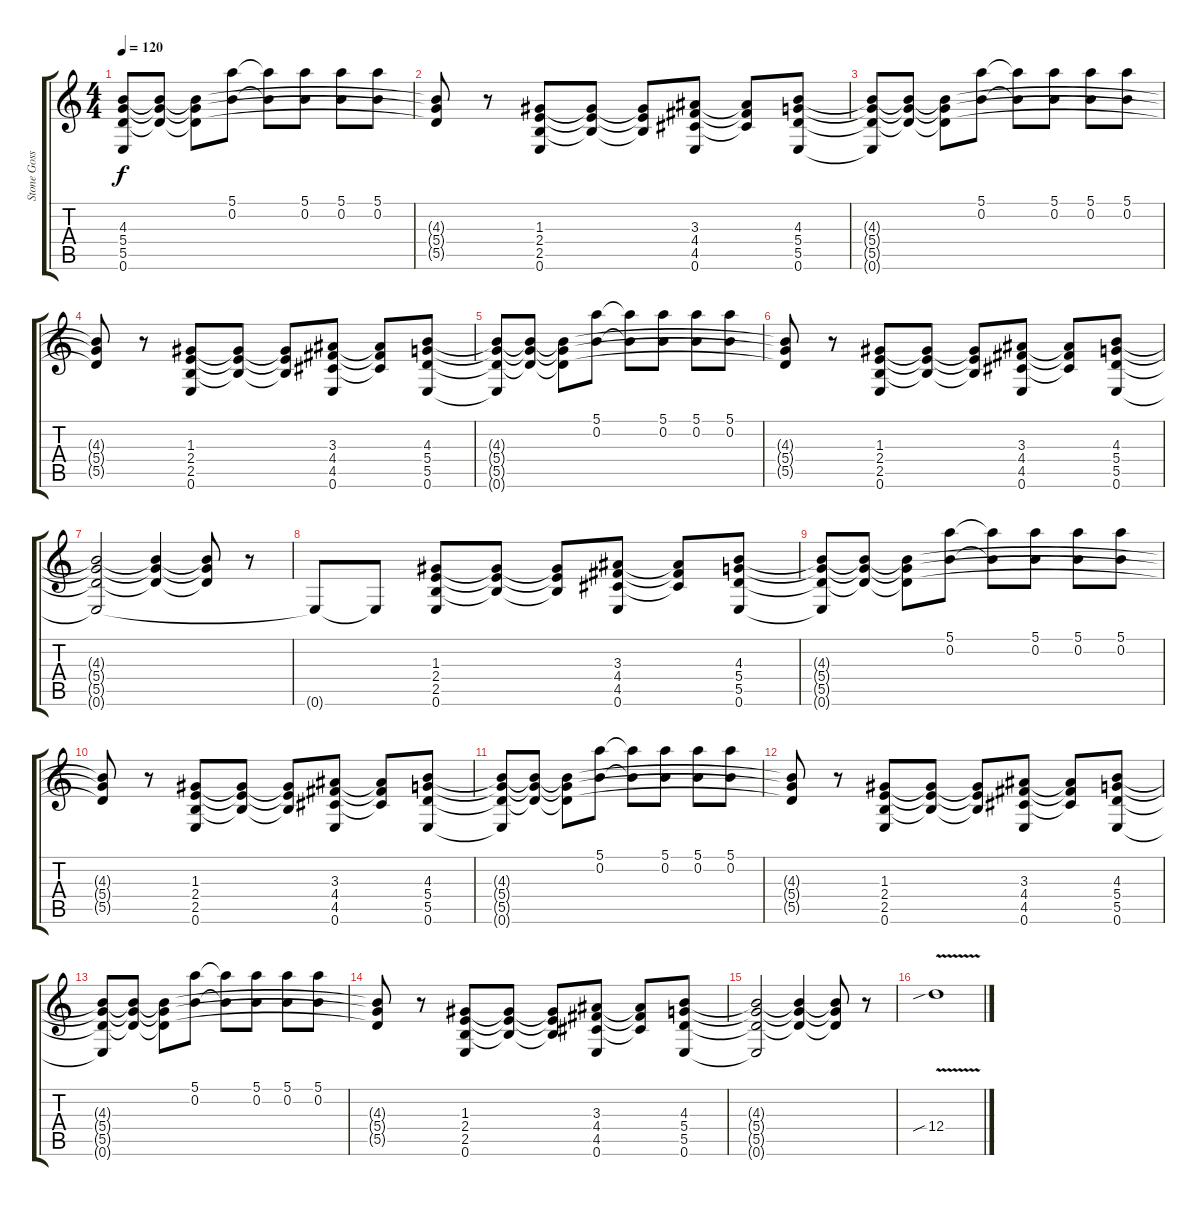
\track ("Stone Gossard" "Stone Goss") {instrument overdrivenguitar}
\staff {score tabs}
\tuning (E4 B3 G3 D3 A2 E2) {hide}
\ts (4 4)
\tempo 120
\clef g2
\ks c
(4.3{t} 5.4{t} 5.5{t} 0.6{t}).8{dy f} (4.3{t} 5.4{t} 5.5{t}).8 (4.3{t} 5.4{t} 5.5{t}).8 (5.1 0.2).8 (5.1{t} 0.2{t}).8 (5.1 0.2).8 (5.1 0.2).8 (5.1 0.2).8 |
(4.3{t} 5.4{t} 5.5{t}).8 r.8 (1.3 2.4 2.5 0.6).8 (1.3{t} 2.4{t} 2.5{t}).8 (1.3{t} 2.4{t} 2.5{t}).8 (3.3 4.4 4.5 0.6).8 (3.3{t} 4.4{t} 4.5{t}).8 (4.3 5.4 5.5 0.6).8 |
(4.3{t} 5.4{t} 5.5{t} 0.6{t}).8 (4.3{t} 5.4{t} 5.5{t}).8 (4.3{t} 5.4{t} 5.5{t}).8 (5.1 0.2).8 (5.1{t} 0.2{t}).8 (5.1 0.2).8 (5.1 0.2).8 (5.1 0.2).8 |
(4.3{t} 5.4{t} 5.5{t}).8 r.8 (1.3 2.4 2.5 0.6).8 (1.3{t} 2.4{t} 2.5{t}).8 (1.3{t} 2.4{t} 2.5{t}).8 (3.3 4.4 4.5 0.6).8 (3.3{t} 4.4{t} 4.5{t}).8 (4.3 5.4 5.5 0.6).8 |
(4.3{t} 5.4{t} 5.5{t} 0.6{t}).8 (4.3{t} 5.4{t} 5.5{t}).8 (4.3{t} 5.4{t} 5.5{t}).8 (5.1 0.2).8 (5.1{t} 0.2{t}).8 (5.1 0.2).8 (5.1 0.2).8 (5.1 0.2).8 |
(4.3{t} 5.4{t} 5.5{t}).8 r.8 (1.3 2.4 2.5 0.6).8 (1.3{t} 2.4{t} 2.5{t}).8 (1.3{t} 2.4{t} 2.5{t}).8 (3.3 4.4 4.5 0.6).8 (3.3{t} 4.4{t} 4.5{t}).8 (4.3 5.4 5.5 0.6).8 |
(4.3{t} 5.4{t} 5.5{t} 0.6{t}).2 (4.3{t} 5.4{t} 5.5{t}).4 (4.3{t} 5.4{t} 5.5{t}).8 r.8 |
0.6{t}.8 0.6{t}.8 (1.3 2.4 2.5 0.6).8 (1.3{t} 2.4{t} 2.5{t}).8 (1.3{t} 2.4{t} 2.5{t}).8 (3.3 4.4 4.5 0.6).8 (3.3{t} 4.4{t} 4.5{t}).8 (4.3 5.4 5.5 0.6).8 |
(4.3{t} 5.4{t} 5.5{t} 0.6{t}).8 (4.3{t} 5.4{t} 5.5{t}).8 (4.3{t} 5.4{t} 5.5{t}).8 (5.1 0.2).8 (5.1{t} 0.2{t}).8 (5.1 0.2).8 (5.1 0.2).8 (5.1 0.2).8 |
(4.3{t} 5.4{t} 5.5{t}).8 r.8 (1.3 2.4 2.5 0.6).8 (1.3{t} 2.4{t} 2.5{t}).8 (1.3{t} 2.4{t} 2.5{t}).8 (3.3 4.4 4.5 0.6).8 (3.3{t} 4.4{t} 4.5{t}).8 (4.3 5.4 5.5 0.6).8 |
(4.3{t} 5.4{t} 5.5{t} 0.6{t}).8 (4.3{t} 5.4{t} 5.5{t}).8 (4.3{t} 5.4{t} 5.5{t}).8 (5.1 0.2).8 (5.1{t} 0.2{t}).8 (5.1 0.2).8 (5.1 0.2).8 (5.1 0.2).8 |
(4.3{t} 5.4{t} 5.5{t}).8 r.8 (1.3 2.4 2.5 0.6).8 (1.3{t} 2.4{t} 2.5{t}).8 (1.3{t} 2.4{t} 2.5{t}).8 (3.3 4.4 4.5 0.6).8 (3.3{t} 4.4{t} 4.5{t}).8 (4.3 5.4 5.5 0.6).8 |
(4.3{t} 5.4{t} 5.5{t} 0.6{t}).8 (4.3{t} 5.4{t} 5.5{t}).8 (4.3{t} 5.4{t} 5.5{t}).8 (5.1 0.2).8 (5.1{t} 0.2{t}).8 (5.1 0.2).8 (5.1 0.2).8 (5.1 0.2).8 |
(4.3{t} 5.4{t} 5.5{t}).8 r.8 (1.3 2.4 2.5 0.6).8 (1.3{t} 2.4{t} 2.5{t}).8 (1.3{t} 2.4{t} 2.5{t}).8 (3.3 4.4 4.5 0.6).8 (3.3{t} 4.4{t} 4.5{t}).8 (4.3 5.4 5.5 0.6).8 |
(4.3{t} 5.4{t} 5.5{t} 0.6{t}).2 (4.3{t} 5.4{t} 5.5{t}).4 (4.3{t} 5.4{t} 5.5{t}).8 r.8 |
\section ("" "")
12.4{v sib}.1
